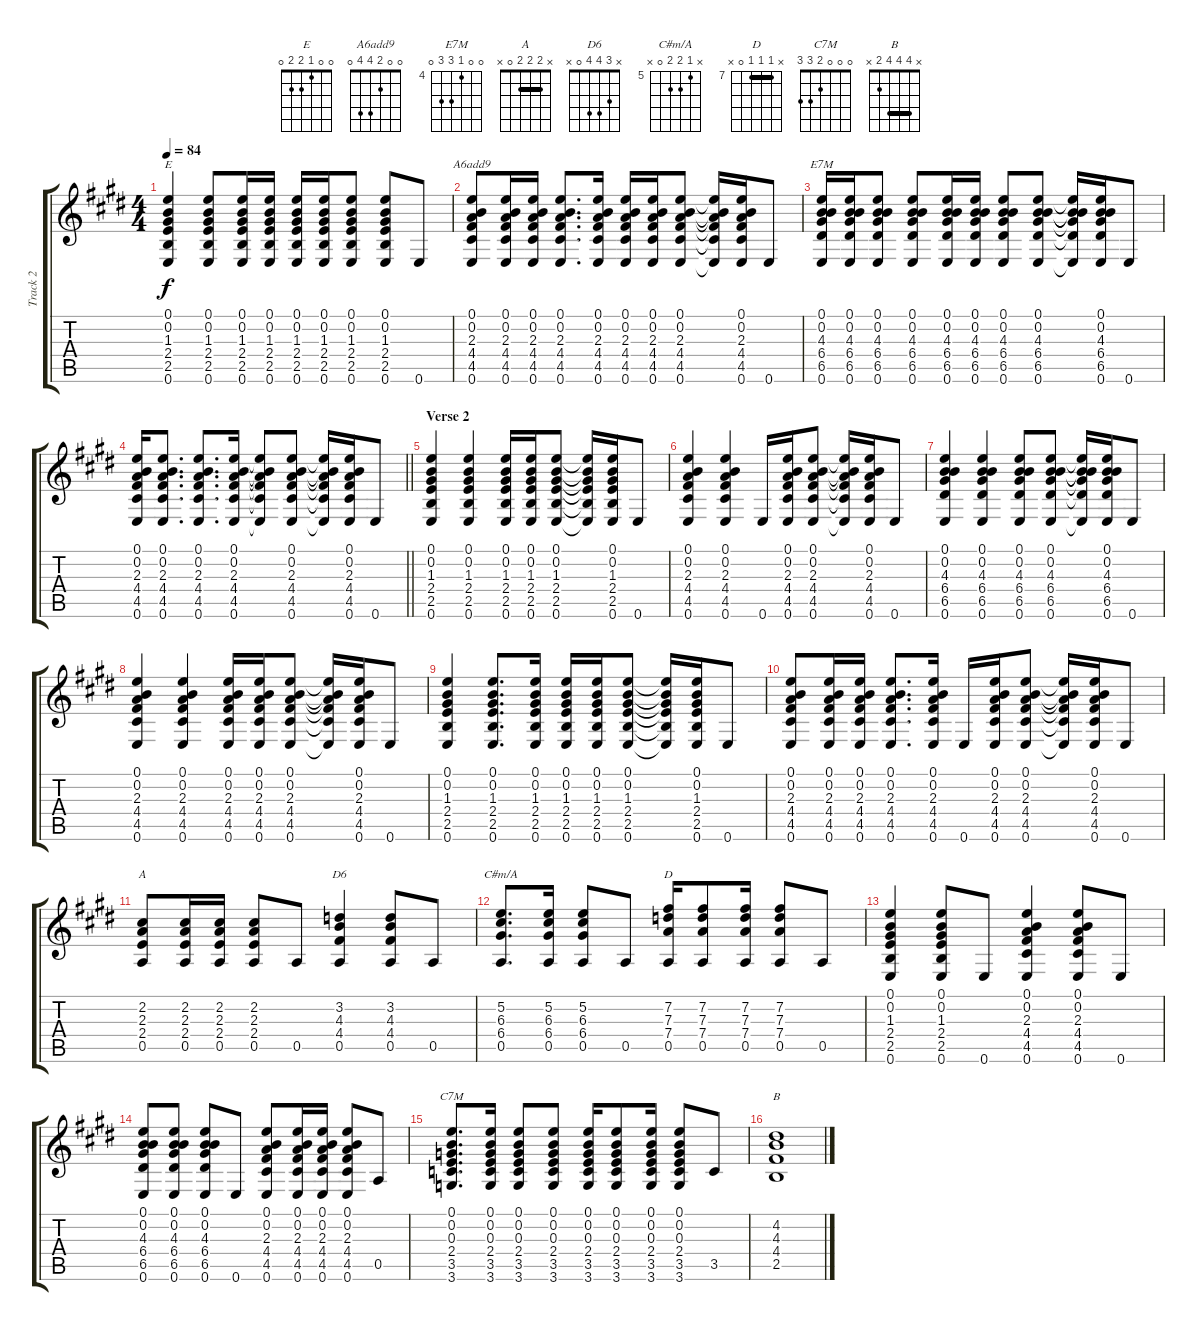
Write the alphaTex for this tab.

\track ("Track 2" "Track 2") {instrument acousticguitarsteel}
\staff {score tabs}
\tuning (E4 B3 G3 D3 A2 E2) {hide}
\chord ("E" 0 0 1 2 2 0)
\chord ("A6add9" 0 0 2 4 4 0)
\chord ("E7M" 0 0 4 6 6 0) {firstfret 4}
\chord ("A" x 2 2 2 0 x) {barre 2}
\chord ("D6" x 3 4 4 0 x)
\chord ("C#m/A" x 5 6 6 0 x) {firstfret 5}
\chord ("D" x 7 7 7 0 x) {firstfret 7 barre 7}
\chord ("C7M" 0 0 0 2 3 3)
\chord ("B" x 4 4 4 2 x) {barre 4}
\ts (4 4)
\tempo 84
\clef g2
\ks e
(0.1 0.2 1.3 2.4 2.5 0.6).4{ch "E" dy f} (0.1 0.2 1.3 2.4 2.5 0.6).8 (0.1 0.2 1.3 2.4 2.5 0.6).16 (0.1 0.2 1.3 2.4 2.5 0.6).16 (0.1 0.2 1.3 2.4 2.5 0.6).16 (0.1 0.2 1.3 2.4 2.5 0.6).16 (0.1 0.2 1.3 2.4 2.5 0.6).8 (0.1 0.2 1.3 2.4 2.5 0.6).8 0.6.8 |
(0.1 0.2 2.3 4.4 4.5 0.6).8{ch "A6add9"} (0.1 0.2 2.3 4.4 4.5 0.6).16 (0.1 0.2 2.3 4.4 4.5 0.6).16 (0.1 0.2 2.3 4.4 4.5 0.6).8{d} (0.1 0.2 2.3 4.4 4.5 0.6).16 (0.1 0.2 2.3 4.4 4.5 0.6).16 (0.1 0.2 2.3 4.4 4.5 0.6).16 (0.1 0.2 2.3 4.4 4.5 0.6).8 (0.1{t} 0.2{t} 2.3{t} 4.4{t} 4.5{t} 0.6{t}).16 (0.1 0.2 2.3 4.4 4.5 0.6).16 0.6.8 |
(0.1 0.2 4.3 6.4 6.5 0.6).16{ch "E7M"} (0.1 0.2 4.3 6.4 6.5 0.6).16 (0.1 0.2 4.3 6.4 6.5 0.6).8 (0.1 0.2 4.3 6.4 6.5 0.6).8 (0.1 0.2 4.3 6.4 6.5 0.6).16 (0.1 0.2 4.3 6.4 6.5 0.6).16 (0.1 0.2 4.3 6.4 6.5 0.6).8 (0.1 0.2 4.3 6.4 6.5 0.6).8 (0.1{t} 0.2{t} 4.3{t} 6.4{t} 6.5{t} 0.6{t}).16 (0.1 0.2 4.3 6.4 6.5 0.6).16 0.6.8 |
\barLineRight lightlight
(0.1 0.2 2.3 4.4 4.5 0.6).16 (0.1 0.2 2.3 4.4 4.5 0.6).8{d} (0.1 0.2 2.3 4.4 4.5 0.6).8{d} (0.1 0.2 2.3 4.4 4.5 0.6).16 (0.1{t} 0.2{t} 2.3{t} 4.4{t} 4.5{t} 0.6{t}).8 (0.1 0.2 2.3 4.4 4.5 0.6).8 (0.1{t} 0.2{t} 2.3{t} 4.4{t} 4.5{t} 0.6{t}).16 (0.1 0.2 2.3 4.4 4.5 0.6).16 0.6.8 |
\section ("" "Verse 2")
(0.1 0.2 1.3 2.4 2.5 0.6).4 (0.1 0.2 1.3 2.4 2.5 0.6).4 (0.1 0.2 1.3 2.4 2.5 0.6).16 (0.1 0.2 1.3 2.4 2.5 0.6).16 (0.1 0.2 1.3 2.4 2.5 0.6).8 (0.1{t} 0.2{t} 1.3{t} 2.4{t} 2.5{t} 0.6{t}).16 (0.1 0.2 1.3 2.4 2.5 0.6).16 0.6.8 |
(0.1 0.2 2.3 4.4 4.5 0.6).4 (0.1 0.2 2.3 4.4 4.5 0.6).4 0.6.16 (0.1 0.2 2.3 4.4 4.5 0.6).16 (0.1 0.2 2.3 4.4 4.5 0.6).8 (0.1{t} 0.2{t} 2.3{t} 4.4{t} 4.5{t} 0.6{t}).16 (0.1 0.2 2.3 4.4 4.5 0.6).16 0.6.8 |
(0.1 0.2 4.3 6.4 6.5 0.6).4 (0.1 0.2 4.3 6.4 6.5 0.6).4 (0.1 0.2 4.3 6.4 6.5 0.6).8 (0.1 0.2 4.3 6.4 6.5 0.6).8 (0.1{t} 0.2{t} 4.3{t} 6.4{t} 6.5{t} 0.6{t}).16 (0.1 0.2 4.3 6.4 6.5 0.6).16 0.6.8 |
(0.1 0.2 2.3 4.4 4.5 0.6).4 (0.1 0.2 2.3 4.4 4.5 0.6).4 (0.1 0.2 2.3 4.4 4.5 0.6).16 (0.1 0.2 2.3 4.4 4.5 0.6).16 (0.1 0.2 2.3 4.4 4.5 0.6).8 (0.1{t} 0.2{t} 2.3{t} 4.4{t} 4.5{t} 0.6{t}).16 (0.1 0.2 2.3 4.4 4.5 0.6).16 0.6.8 |
(0.1 0.2 1.3 2.4 2.5 0.6).4 (0.1 0.2 1.3 2.4 2.5 0.6).8{d} (0.1 0.2 1.3 2.4 2.5 0.6).16 (0.1 0.2 1.3 2.4 2.5 0.6).16 (0.1 0.2 1.3 2.4 2.5 0.6).16 (0.1 0.2 1.3 2.4 2.5 0.6).8 (0.1{t} 0.2{t} 1.3{t} 2.4{t} 2.5{t} 0.6{t}).16 (0.1 0.2 1.3 2.4 2.5 0.6).16 0.6.8 |
(0.1 0.2 2.3 4.4 4.5 0.6).8 (0.1 0.2 2.3 4.4 4.5 0.6).16 (0.1 0.2 2.3 4.4 4.5 0.6).16 (0.1 0.2 2.3 4.4 4.5 0.6).8{d} (0.1 0.2 2.3 4.4 4.5 0.6).16 0.6.16 (0.1 0.2 2.3 4.4 4.5 0.6).16 (0.1 0.2 2.3 4.4 4.5 0.6).8 (0.1{t} 0.2{t} 2.3{t} 4.4{t} 4.5{t} 0.6{t}).16 (0.1 0.2 2.3 4.4 4.5 0.6).16 0.6.8 |
(2.2 2.3 2.4 0.5).8{ch "A"} (2.2 2.3 2.4 0.5).16 (2.2 2.3 2.4 0.5).16 (2.2 2.3 2.4 0.5).8 0.5.8 (3.2 4.3 4.4 0.5).4{ch "D6"} (3.2 4.3 4.4 0.5).8 0.5.8 |
(5.2 6.3 6.4 0.5).8{d ch "C#m/A"} (5.2 6.3 6.4 0.5).16 (5.2 6.3 6.4 0.5).8 0.5.8 (7.2 7.3 7.4 0.5).16{ch "D"} (7.2 7.3 7.4 0.5).8 (7.2 7.3 7.4 0.5).16 (7.2 7.3 7.4 0.5).8 0.5.8 |
(0.1 0.2 1.3 2.4 2.5 0.6).4 (0.1 0.2 1.3 2.4 2.5 0.6).8 0.6.8 (0.1 0.2 2.3 4.4 4.5 0.6).4 (0.1 0.2 2.3 4.4 4.5 0.6).8 0.6.8 |
(0.1 0.2 4.3 6.4 6.5 0.6).8 (0.1 0.2 4.3 6.4 6.5 0.6).8 (0.1 0.2 4.3 6.4 6.5 0.6).8 0.6.8 (0.1 0.2 2.3 4.4 4.5 0.6).8 (0.1 0.2 2.3 4.4 4.5 0.6).16 (0.1 0.2 2.3 4.4 4.5 0.6).16 (0.1 0.2 2.3 4.4 4.5 0.6).8 0.5.8 |
(0.1 0.2 0.3 2.4 3.5 3.6).8{d ch "C7M"} (0.1 0.2 0.3 2.4 3.5 3.6).16 (0.1 0.2 0.3 2.4 3.5 3.6).8 (0.1 0.2 0.3 2.4 3.5 3.6).8 (0.1 0.2 0.3 2.4 3.5 3.6).16 (0.1 0.2 0.3 2.4 3.5 3.6).8 (0.1 0.2 0.3 2.4 3.5 3.6).16 (0.1 0.2 0.3 2.4 3.5 3.6).8 3.5.8 |
(4.2 4.3 4.4 2.5).1{ch "B"}
